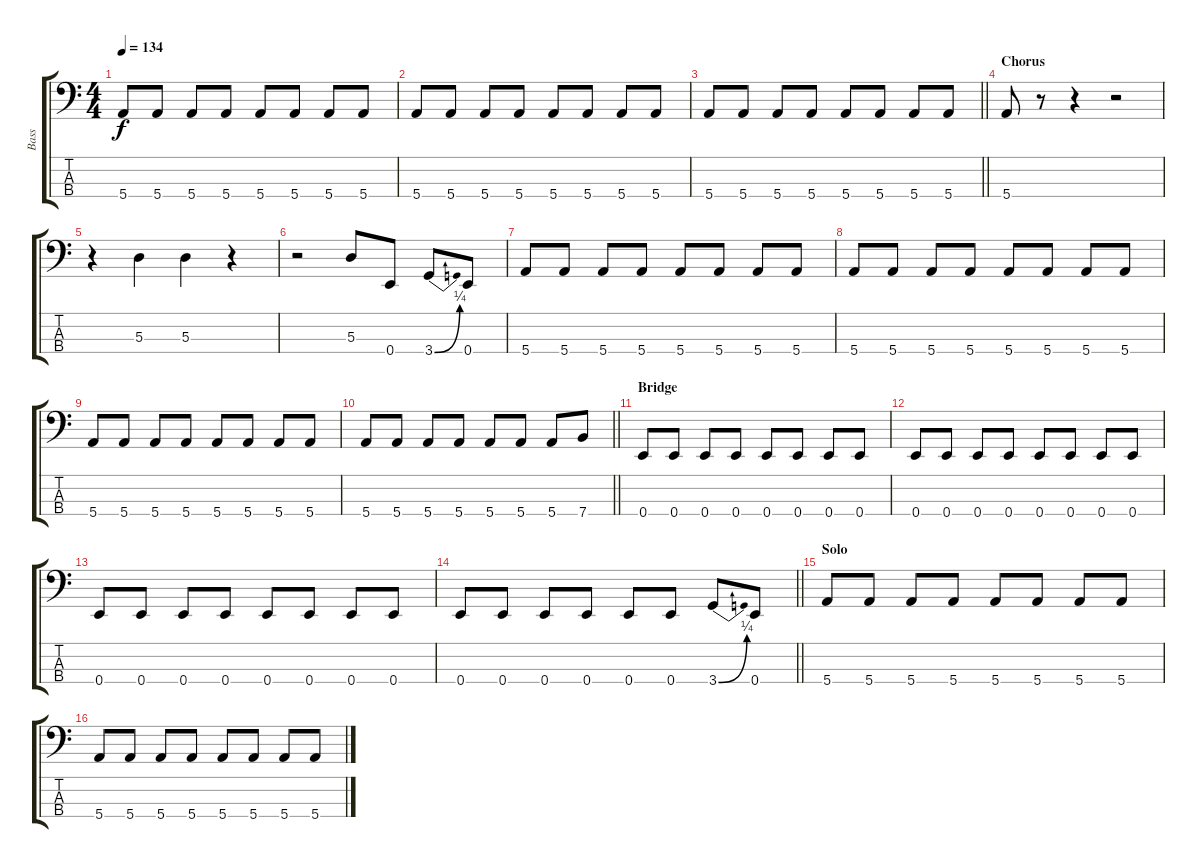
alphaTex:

\track ("Bass" "Bass") {instrument electricbasspick}
\staff {score tabs}
\tuning (G2 D2 A1 E1) {hide}
\ts (4 4)
\tempo 134
\clef f4
\ks c
5.4.8{dy f} 5.4.8 5.4.8 5.4.8 5.4.8 5.4.8 5.4.8 5.4.8 |
5.4.8 5.4.8 5.4.8 5.4.8 5.4.8 5.4.8 5.4.8 5.4.8 |
\barLineRight lightlight
5.4.8 5.4.8 5.4.8 5.4.8 5.4.8 5.4.8 5.4.8 5.4.8 |
\section ("" "Chorus")
5.4.8 r.8 r.4 r.2 |
r.4 5.3.4 5.3.4 r.4 |
r.2 5.3.8 0.4.8 3.4{be (bend 0 0 60 1)}.8 0.4.8 |
5.4.8 5.4.8 5.4.8 5.4.8 5.4.8 5.4.8 5.4.8 5.4.8 |
5.4.8 5.4.8 5.4.8 5.4.8 5.4.8 5.4.8 5.4.8 5.4.8 |
5.4.8 5.4.8 5.4.8 5.4.8 5.4.8 5.4.8 5.4.8 5.4.8 |
\barLineRight lightlight
5.4.8 5.4.8 5.4.8 5.4.8 5.4.8 5.4.8 5.4.8 7.4.8 |
\section ("" "Bridge")
0.4.8 0.4.8 0.4.8 0.4.8 0.4.8 0.4.8 0.4.8 0.4.8 |
0.4.8 0.4.8 0.4.8 0.4.8 0.4.8 0.4.8 0.4.8 0.4.8 |
0.4.8 0.4.8 0.4.8 0.4.8 0.4.8 0.4.8 0.4.8 0.4.8 |
\barLineRight lightlight
0.4.8 0.4.8 0.4.8 0.4.8 0.4.8 0.4.8 3.4{be (bend 0 0 60 1)}.8 0.4.8 |
\section ("" "Solo")
5.4.8 5.4.8 5.4.8 5.4.8 5.4.8 5.4.8 5.4.8 5.4.8 |
5.4.8 5.4.8 5.4.8 5.4.8 5.4.8 5.4.8 5.4.8 5.4.8
